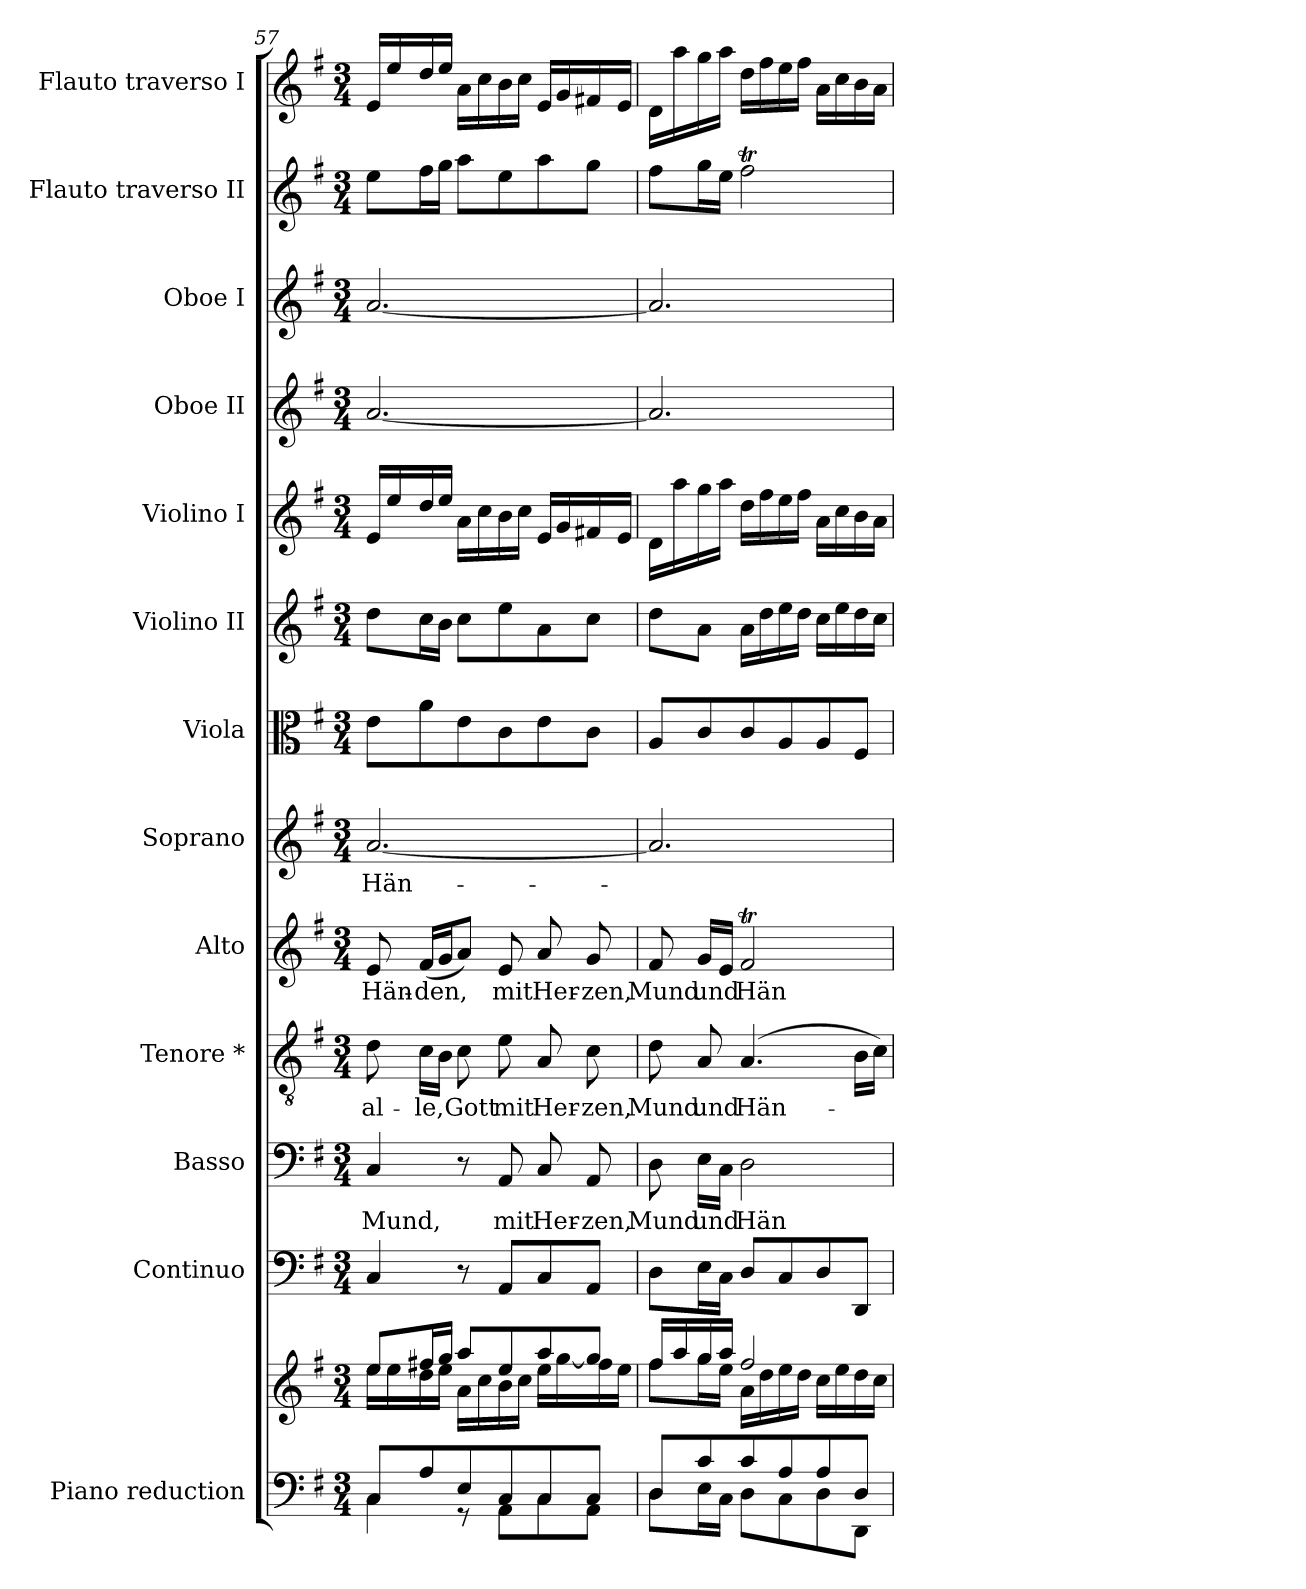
**kern	**kern	**kern	**kern	**text	**kern	**text	**kern	**text	**kern	**text	**kern	**kern	**kern	**kern	**kern	**kern	**kern
*part13	*part13	*part12	*part11	*part11	*part10	*part10	*part9	*part9	*part8	*part8	*part7	*part6	*part5	*part4	*part3	*part2	*part1
*staff14	*staff13	*staff12	*staff11	*staff11	*staff10	*staff10	*staff9	*staff9	*staff8	*staff8	*staff7	*staff6	*staff5	*staff4	*staff3	*staff2	*staff1
*I"Piano reduction	*	*I"Continuo	*I"Basso	*	*I"Tenore *	*	*I"Alto	*	*I"Soprano	*	*I"Viola	*I"Violino II	*I"Violino I	*I"Oboe II	*I"Oboe I	*I"Flauto traverso II	*I"Flauto traverso I
*I'Pno	*	*	*	*	*	*	*	*	*	*	*I'Vla	*I'Vln	*I'Vln	*I'Ob	*I'Ob	*	*
*clefF4	*clefG2	*clefF4	*clefF4	*	*clefGv2	*	*clefG2	*	*clefG2	*	*clefC3	*clefG2	*clefG2	*clefG2	*clefG2	*clefG2	*clefG2
*k[f#]	*k[f#]	*k[f#]	*k[f#]	*	*k[f#]	*	*k[f#]	*	*k[f#]	*	*k[f#]	*k[f#]	*k[f#]	*k[f#]	*k[f#]	*k[f#]	*k[f#]
*M3/4	*M3/4	*M3/4	*M3/4	*	*M3/4	*	*M3/4	*	*M3/4	*	*M3/4	*M3/4	*M3/4	*M3/4	*M3/4	*M3/4	*M3/4
=57	=57	=57	=57	=57	=57	=57	=57	=57	=57	=57	=57	=57	=57	=57	=57	=57	=57
*^	*^	*	*	*	*	*	*	*	*	*	*	*	*	*	*	*	*
!	!	!	!	!	!	!LO:LY:b	!	!LO:LY:b	!	!LO:LY:b	!	!LO:LY:b	!	!	!	!	!	!	!
8C/L	4C\	8ee/L	16ee\LL	4C/	4C/	Mund,	8d\	al-	8e/	Hän-	[2.a/	Hän-	8e\L	8dd\L	16e/LL	[2.a/	[2.a/	8ee\L	16e/LL
.	.	.	16ee\	.	.	.	.	.	.	.	.	.	.	.	16ee/	.	.	.	16ee/
!	!	!	!	!	!	!	!	!LO:LY:b	!	!LO:LY:b	!	!	!	!	!	!	!	!	!
8A/	.	16ff#X/L	16dd\	.	.	.	16c\LL	-le,	(16f#/LL	-den,	.	.	8a\	16cc\L	16dd/	.	.	16ff#\L	16dd/
.	.	16gg/JJ	16ee\JJ	.	.	.	16B\JJ	.	16g/J	.	.	.	.	16b\JJ	16ee/JJ	.	.	16gg\JJ	16ee/JJ
!	!	!	!	!	!	!	!	!LO:LY:b	!	!	!	!	!	!	!	!	!	!	!
8E/	8r	8aa/L	16a\LL	8r	8r	.	8c\	Gott	8a/J)	.	.	.	8e\	8cc\L	16a\LL	.	.	8aa\L	16a\LL
.	.	.	16cc\	.	.	.	.	.	.	.	.	.	.	.	16cc\	.	.	.	16cc\
!	!	!	!	!	!	!LO:LY:b	!	!LO:LY:b	!	!LO:LY:b	!	!	!	!	!	!	!	!	!
8C/	8AA\L	8ee/	16b\	8AA/L	8AA/	mit	8e\	mit	8e/	mit	.	.	8c\	8ee\	16b\	.	.	8ee\	16b\
.	.	.	16cc\JJ	.	.	.	.	.	.	.	.	.	.	.	16cc\JJ	.	.	.	16cc\JJ
!	!	!	!	!	!	!LO:LY:b	!	!LO:LY:b	!	!LO:LY:b	!	!	!	!	!	!	!	!	!
8C/	8C\	8aa/	16ee\LL	8C/	8C/	Her-	8A/	Her-	8a/	Her-	.	.	8e\	8a\	16e/LL	.	.	8aa\	16e/LL
.	.	.	[>16gg\	.	.	.	.	.	.	.	.	.	.	.	16g/	.	.	.	16g/
!	!	!	!	!	!	!LO:LY:b	!	!LO:LY:b	!	!LO:LY:b	!	!	!	!	!	!	!	!	!
8C/J	8AA\J	8gg/J]	16ff#\	8AA/J	8AA/	-zen,	8c\	-zen,	8g/	-zen,	.	.	8c\J	8cc\J	16f#X/	.	.	8gg\J	16f#X/
.	.	.	16ee\JJ	.	.	.	.	.	.	.	.	.	.	.	16e/JJ	.	.	.	16e/JJ
=58	=58	=58	=58	=58	=58	=58	=58	=58	=58	=58	=58	=58	=58	=58	=58	=58	=58	=58	=58
!	!	!	!	!	!	!LO:LY:b	!	!LO:LY:b	!	!LO:LY:b	!	!	!	!	!	!	!	!	!
8D/L	8D\L	16ff#/LL	8ff#\L	8D\L	8D\	Mund	8d\	Mund	8f#/	Mund	2.a/]	.	8A/L	8dd\L	16d\LL	2.a/]	2.a/]	8ff#\L	16d\LL
.	.	16aa/	.	.	.	.	.	.	.	.	.	.	.	.	16aa\	.	.	.	16aa\
!	!	!	!	!	!	!LO:LY:b	!	!LO:LY:b	!	!LO:LY:b	!	!	!	!	!	!	!	!	!
8c/	16E\L	16gg/	16gg\L	16E\L	16E\LL	und	8A/	und	16g/LL	und	.	.	8c/	8a\J	16gg\	.	.	16gg\L	16gg\
.	16C\JJ	16aa/JJ	16ee\JJ	16C\JJ	16C\JJ	.	.	.	16e/JJ	.	.	.	.	.	16aa\JJ	.	.	16ee\JJ	16aa\JJ
!	!	!	!	!	!	!LO:LY:b	!	!LO:LY:b	!	!LO:LY:b	!	!	!	!	!	!	!	!	!
8c/	8D\L	2ff#/	16a\LL	8D/L	2D\	Hän-	(4.A/	Hän-	2f#t/	Hän-	.	.	8c/	16a\LL	16dd\LL	.	.	2ff#t\	16dd\LL
.	.	.	16dd\	.	.	.	.	.	.	.	.	.	.	16dd\	16ff#\	.	.	.	16ff#\
8A/	8C\	.	16ee\	8C/	.	.	.	.	.	.	.	.	8A/	16ee\	16ee\	.	.	.	16ee\
.	.	.	16dd\JJ	.	.	.	.	.	.	.	.	.	.	16dd\JJ	16ff#\JJ	.	.	.	16ff#\JJ
8A/	8D\	.	16cc\LL	8D/	.	.	.	.	.	.	.	.	8A/	16cc\LL	16a\LL	.	.	.	16a\LL
.	.	.	16ee\	.	.	.	.	.	.	.	.	.	.	16ee\	16cc\	.	.	.	16cc\
8D/J	8DD\J	.	16dd\	8DD/J	.	.	16B\LL	.	.	.	.	.	8F#/J	16dd\	16b\	.	.	.	16b\
.	.	.	16cc\JJ	.	.	.	16c\JJ)	.	.	.	.	.	.	16cc\JJ	16a\JJ	.	.	.	16a\JJ
*v	*v	*	*	*	*	*	*	*	*	*	*	*	*	*	*	*	*	*	*
*	*v	*v	*	*	*	*	*	*	*	*	*	*	*	*	*	*	*	*
=	=	=	=	=	=	=	=	=	=	=	=	=	=	=	=	=	=
*-	*-	*-	*-	*-	*-	*-	*-	*-	*-	*-	*-	*-	*-	*-	*-	*-	*-
